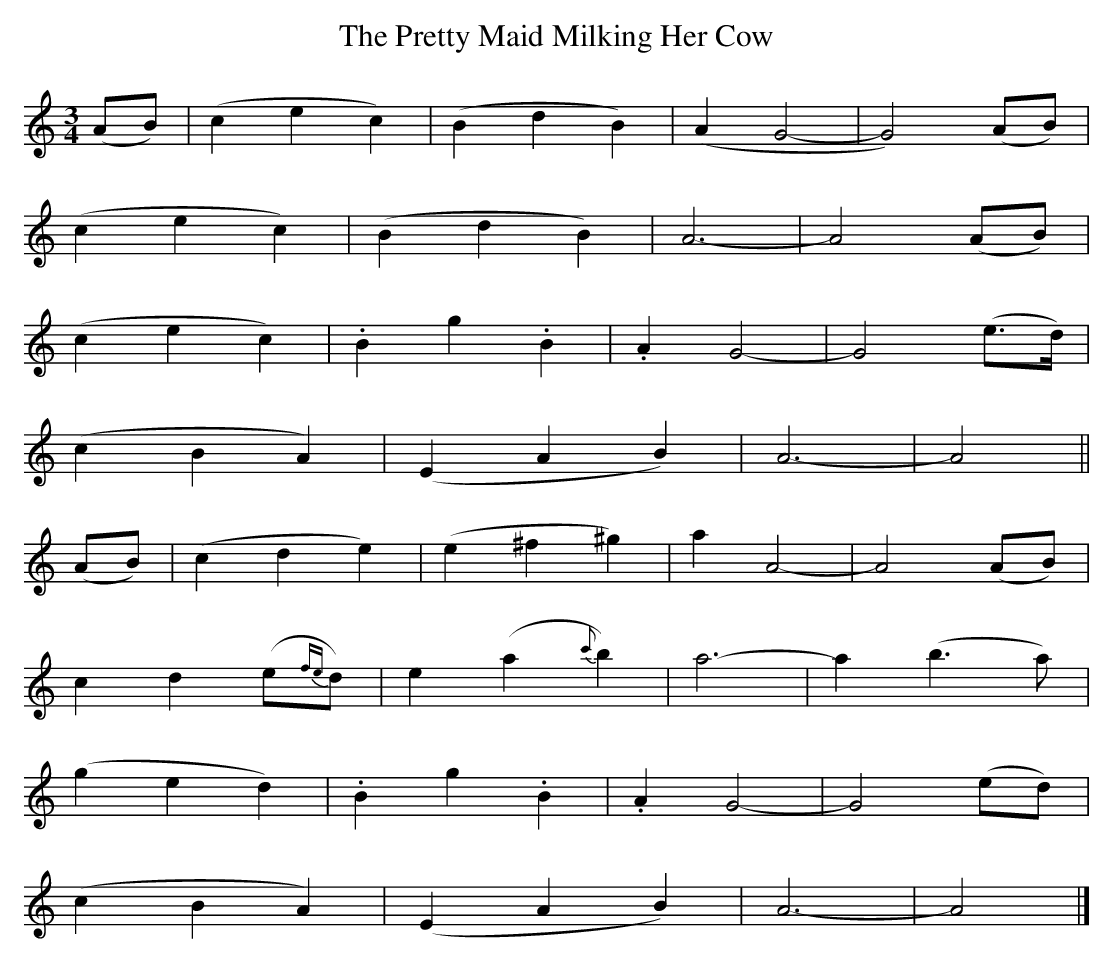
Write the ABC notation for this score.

X:1
T: The Pretty Maid Milking Her Cow
M: 3/4
L: 1/8
K: C
(AB) | (c2 e2 c2) | (B2 d2 B2) | (A2 G4- | G4) (AB) |
(c2 e2 c2) | (B2 d2 B2) | A6- | A4 (AB) |
(c2 e2 c2) | .B2 ">"g2 .B2 | .A2 G4- | G4 (e>d) |
(c2 B2 A2) | (E2 A2 B2) | A6- | A4 ||
(AB) | (c2 d2 e2) | (e2 ^f2 ^g2) | a2 A4- | A4 (AB) |
c2 d2 (e{fe}d) | e2 (a2 {c'}b2) | a6- | a2 (b3 a) |
(g2 e2 d2) | .B2 ">"g2 .B2 | .A2 G4- | G4 (ed) |
(c2 B2 A2) | (E2 A2 B2) | A6- | A4 |]
